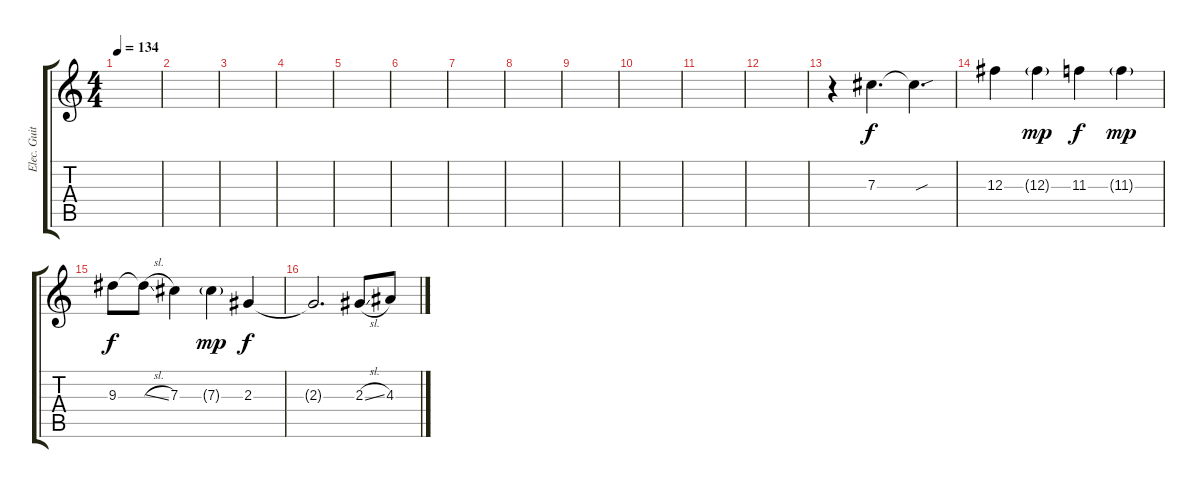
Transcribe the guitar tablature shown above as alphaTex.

\track ("Elec. Guitar - Lead (Mike Turner)" "Elec. Guit") {instrument electricguitarjazz}
\staff {score tabs}
\tuning (Eb4 Bb3 Gb3 Db3 Ab2 Db2) {hide}
\ts (4 4)
\tempo 134
\clef g2
\ks c
|
|
|
|
|
|
|
|
|
|
|
|
r.4 7.3.4{d volume 7 instrument electricguitarjazz} 7.3{sou t}.4{d} |
12.3.4{balance 8} 12.3{g}.4{dy mp} 11.3.4{dy f} 11.3{g}.4{dy mp} |
9.3.8{dy f} 9.3{sl t}.8 7.3.4 7.3{g}.4{dy mp} 2.3.4{dy f} |
2.3{t}.2{d} 2.3{sl}.8 4.3{sl}.8
